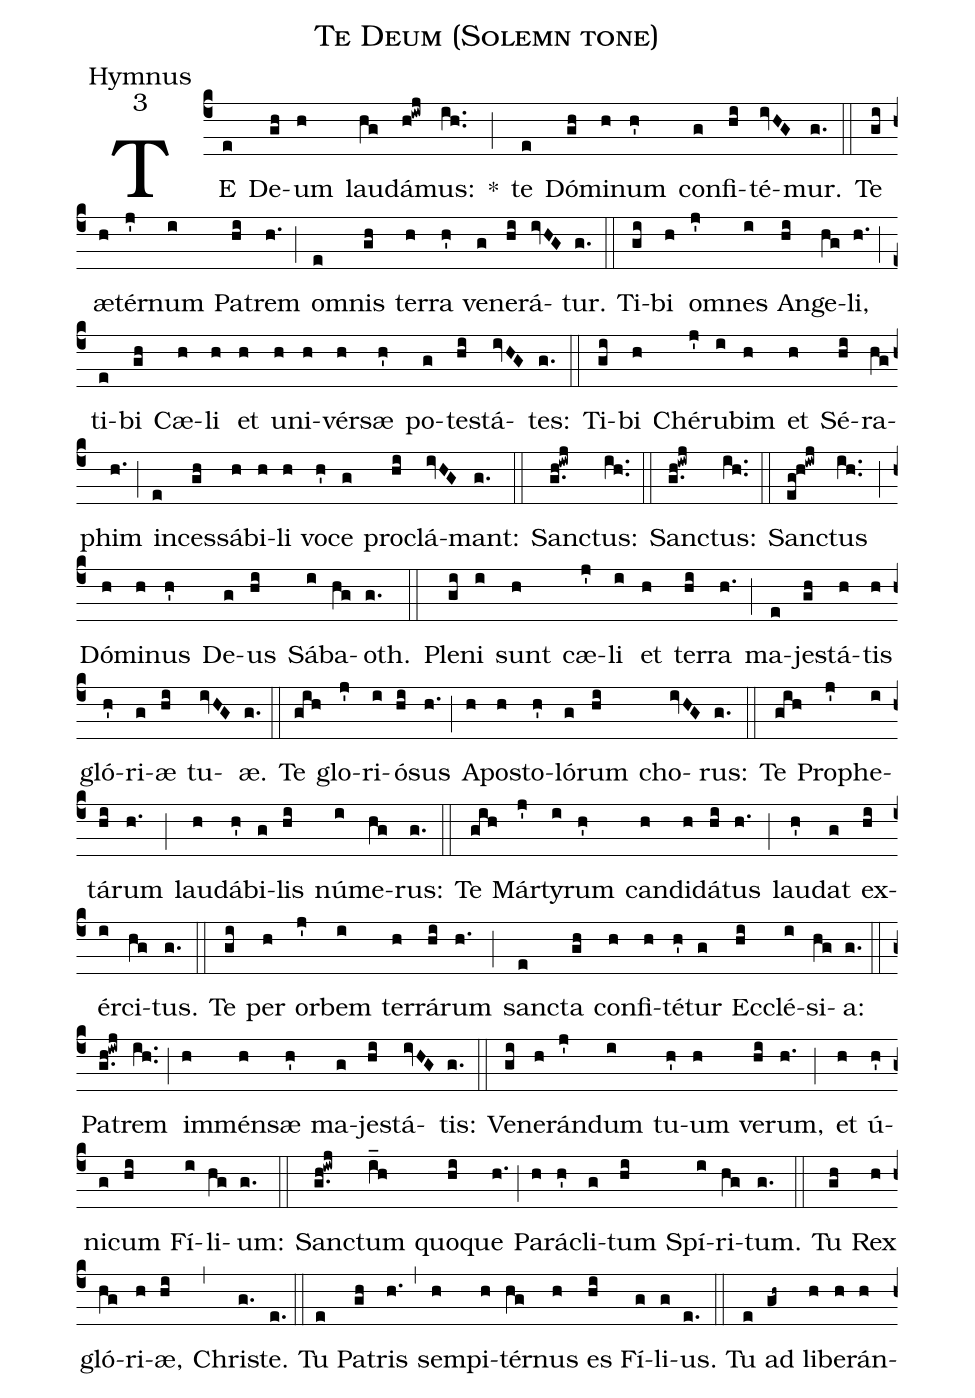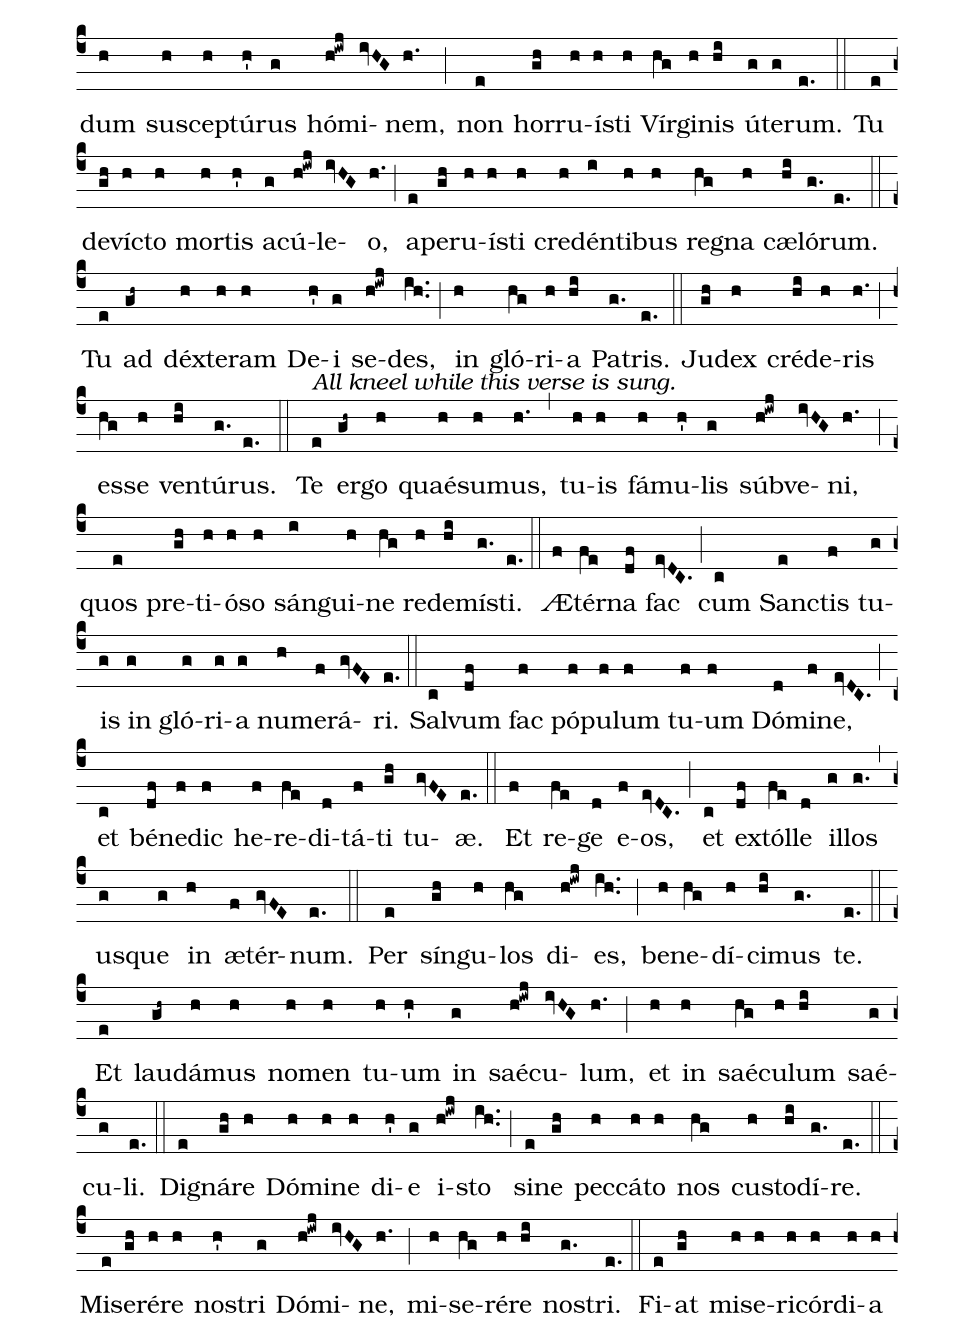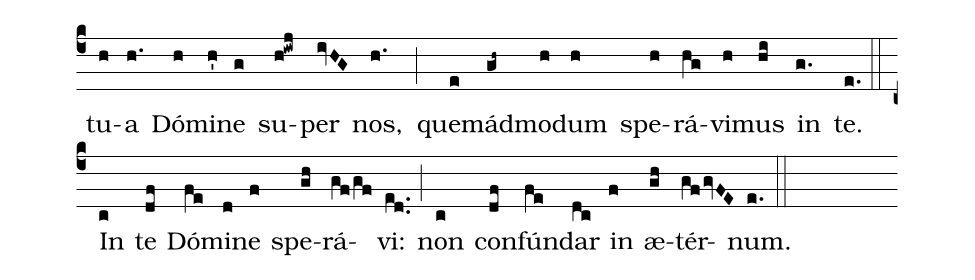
name:Te Deum (Solemn tone);
office-part:Hymnus;
mode:3;
%%
(c4) TE(e) De(gh)um(h) lau(hg)dá(h!iwj)mus:(ih..) *(;) te(e) Dó(gh)mi(h)num(h') con(g)fi(hi)té(ivHG)mur.(g.) (::)
Te(gi) æ(h)tér(j')num(i) Pa(hi)trem(h.) (;) o(e)mnis(gh) ter(h)ra(h') ve(g)ne(hi)rá(ivHG)tur.(g.) (::)
Ti(gi)bi(h) o(j')mnes(i) An(hi)ge(hg)li,(h.) (;) ti(e)bi(gh) Cæ(h)li(h) et(h) u(h)ni(h)vér(h)sæ(h') po(g)te(hi)stá(ivHG)tes:(g.) (::)
Ti(gi)bi(h) Ché(j')ru(i)bim(h) et(h) Sé(hi)ra(hg)phim(h.) (;) in(e)ces(gh)sá(h)bi(h)li(h) vo(h')ce(g) pro(hi)clá(ivHG)mant:(g.) (::)
Sanc(g.h!iwj)tus:(ih..) (::)
Sanc(g.h!iwj)tus:(ih..) (::)
Sanc(eg!h!iwj)tus(ih..) (;) Dó(h)mi(h)nus(h') De(g)us(hi) Sá(i)ba(hg)oth.(g.) (::)
Ple(gi)ni(i) sunt(h) cæ(j')li(i) et(h) ter(hi)ra(h.) (;) ma(e)je(gh)stá(h)tis(h) gló(h')ri(g)æ(hi) tu(ivHG)æ.(g.) (::)
Te(gih) glo(j')ri(i)ó(hi)sus(h.) (;) A(h)po(h)sto(h')ló(g)rum(hi) cho(ivHG)rus:(g.) (::)
Te(gih) Pro(j')phe(i)tá(hi)rum(h.) (;) lau(h)dá(h')bi(g)lis(hi) nú(i)me(hg)rus:(g.) (::)
Te(gih) Már(j')tyr(i)um(h') can(h)di(h)dá(hi)tus(h.) (;) lau(h')dat(g) ex(hi)ér(i)ci(hg)tus.(g.) (::)
Te(gi) per(h) or(j')bem(i) ter(h)rá(hi)rum(h.) (;) sanc(e)ta(gh) con(h)fi(h)té(h')tur(g) Ec(hi)clé(i)si(hg)a:(g.) (::)
Pa(g.h!iwj)trem(ih..) (;) im(h)mén(h)sæ(h') ma(g)je(hi)stá(ivHG)tis:(g.) (::)
Ve(gi)ne(h)rán(j')dum(i) tu(h')um(h) ve(hi)rum,(h.) (;) et(h) ú(h')ni(g)cum(hi) Fí(i)li(hg)um:(g.) (::)
Sanc(g.h!iwj)tum(i_h) quo(hi)que(h.) (;) Pa(h)rá(h')cli(g)tum(hi) Spí(i)ri(hg)tum.(g.) (::)
Tu(gh) Rex(h) gló(hg)ri(h)æ,(hi) (,) Chri(g.)ste.(e.) (::)
Tu(e) Pa(gh)tris(h.) (,) sem(h)pi(h)tér(hg)nus(h) es(hi) Fí(g)li(g)us.(e.) (::)
Tu(e) ad(gh~) li(h)be(h)rán(h)dum(h) su(h)sce(h)ptú(h')rus(g) hó(h!iwj)mi(ivHG)nem,(h.) (;) non(e) hor(gh)ru(h)í(h)sti(h) Vír(hg)gi(h)nis(hi) ú(g)te(g)rum.(e.) (::)
Tu(e) de(gh)ví(h)cto(h) mor(h)tis(h') a(g)cú(h!iwj)le(ivHG)o,(h.) (;) a(e)pe(gh)ru(h)í(h)sti(h) cre(h)dén(i)ti(h)bus(h) re(hg)gna(h) cæ(hi)ló(g.)rum.(e.) (::)
Tu(e) ad(gh~) déx(h)te(h)ram(h) De(h')i(g) se(h!iwj)des,(ih..) (;) in(h) gló(hg)ri(h)a(hi) Pa(g.)tris.(e.) (::)
Ju(gh)dex(h) cré(hi)de(h)ris(h.) (;) es(hg)se(h) ven(hi)tú(g.)rus.(e.) (::)
<alt>All kneel while this verse is sung.</alt> Te(e) er(gh~)go(h) quaé(h)su(h)mus,(h.) (,) tu(h)is(h) fá(h)mu(h')lis(g) súb(h!iwj)ve(ivHG)ni,(h.) (;) quos(e) pre(gh)ti(h)ó(h)so(h) sán(i)gui(h)ne(hg) re(h)de(hi)mí(g.)sti.(e.) (::)
Æ(f)tér(fe)na(df) fac(evDC.) (;) cum(c) Sanc(e)tis(f) tu(g)is(g) in(g) gló(g)ri(g)a(g) nu(h)me(f)rá(gvFE)ri.(e.) (::)
Sal(c)vum(df) fac(f) pó(f)pu(f)lum(f) tu(f)um(f) Dó(d)mi(f)ne,(evDC.) (;) et(c) bé(df)ne(f)dic(f) he(f)re(fe)di(d)tá(f)ti(gh) tu(gvFE)æ.(e.) (::)
Et(f) re(fe)ge(d) e(f)os,(evDC.) (;) et(c) ex(df)tól(fe)le(d) il(g)los(g.) (,) us(g)que(g) in(h) æ(f)tér(gvFE)num.(e.) (::)
Per(e) sín(gh)gu(h)los(hg) di(h!iwj)es,(ih..) (;) be(h)ne(hg)dí(h)ci(hi)mus(g.) te.(e.) (::)
Et(e) lau(gh~)dá(h)mus(h) no(h)men(h) tu(h)um(h') in(g) saé(h!iwj)cu(ivHG)lum,(h.) (;) et(h) in(h) saé(hg)cu(h)lum(hi) saé(g)cu(g)li.(e.) (::)
Di(e)gná(gh)re(h) Dó(h)mi(h)ne(h) di(h')e(g) i(h!iwj)sto(ih..) (;) si(e)ne(gh) pec(h)cá(h)to(h) nos(hg) cu(h)sto(hi)dí(g.)re.(e.) (::)
Mi(e)se(gh)ré(h)re(h) no(h')stri(g) Dó(h!iwj)mi(ivHG)ne,(h.) (;) mi(h)se(hg)ré(h)re(hi) no(g.)stri.(e.) (::)
Fi(e)at(gh) mi(h)se(h)ri(h)cór(h)di(h)a(h) tu(h)a(h.) Dó(h)mi(h')ne(g) su(h!iwj)per(ivHG) nos,(h.) (;) que(e)mád(gh~)mo(h)dum(h) spe(h)rá(hg)vi(h)mus(hi) in(g.) te.(e.) (::)
In(c) te(df) Dó(fe)mi(d)ne(f) spe(gh)rá(gf/gf)vi:(ed..) (;) non(c) con(df)fún(fe)dar(dc) in(f) æ(gh)tér(gfgvFE)num.(e.) (::)
